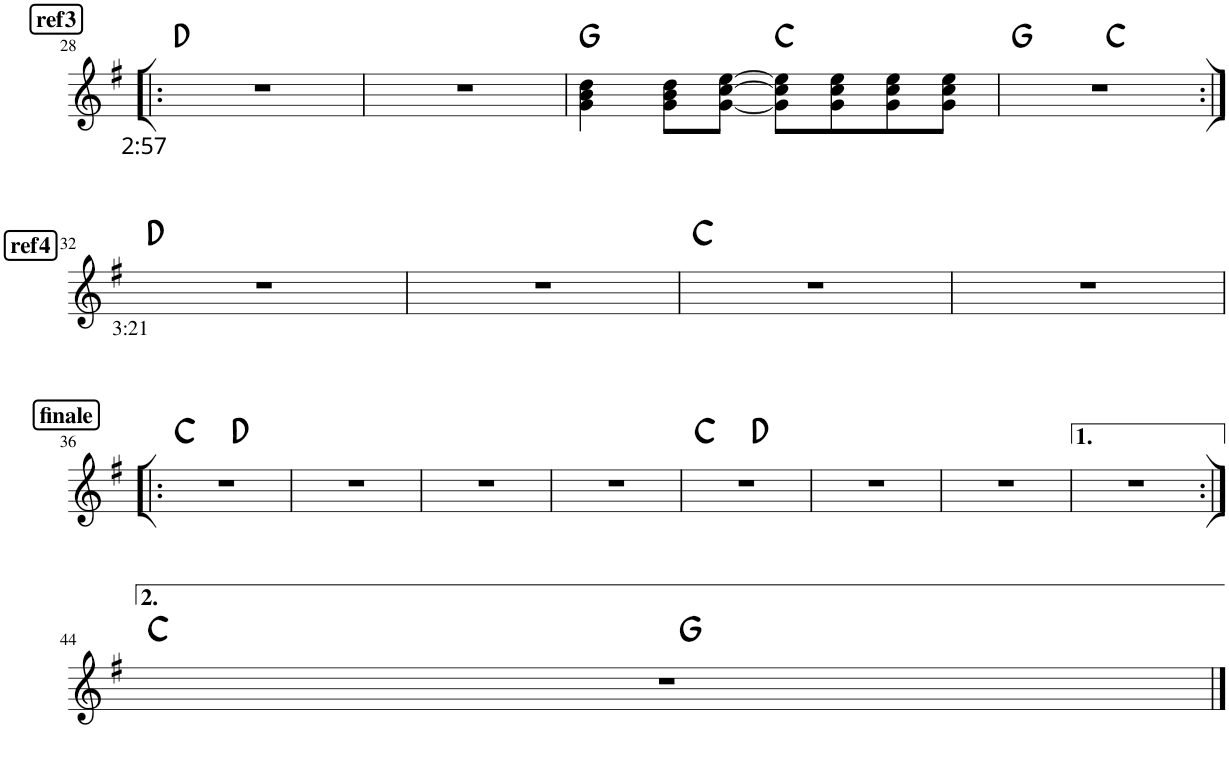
**kern	**harte
*part1	*part1
*staff1	*
*I"Piano	*
*I'Pno.	*
!!LO:PB:g=z
*clefG2	*
*k[f#]	*
*M4/4	*
!!LO:REH:place=s1:a:B:cj:fs=11:t=ref3
=28!|:	=28!|:
!LO:TX:b:t=2&colon;57	!
1r	D:maj
=29	=29
1r	.
=30	=30
4g\ 4b\ 4dd\	G:maj
8g\ 8b\ 8dd\L	.
[8g\ [8cc\ [8ee\J	.
8g\] 8cc\] 8ee\]L	C:maj
8g\ 8cc\ 8ee\	.
8g\ 8cc\ 8ee\	.
8g\ 8cc\ 8ee\J	.
=31	=31
*^	*
1r	2ryy	G:maj
.	2ryy	C:maj
!!LO:LB:g=z	!!
!!LO:REH:place=s1:a:B:cj:fs=11:t=ref4	!!
=32:|!	=32:|!	=32:|!
!LO:TX:b:t=3&colon;21	!	!
*v	*v	*
1r	D:maj
=33	=33
1r	.
=34	=34
1r	C:maj
=35	=35
1r	.
!!LO:LB:g=z
!!LO:REH:place=s1:a:B:cj:fs=11:t=finale
=36!|:	=36!|:
*^	*
1r	2ryy	C:maj
.	2ryy	D:maj
*v	*v	*
=37	=37
1r	.
=38	=38
1r	.
=39	=39
1r	.
=40	=40
*^	*
1r	2ryy	C:maj
.	2ryy	D:maj
*v	*v	*
=41	=41
1r	.
=42	=42
1r	.
=43	=43
1r	.
!!LO:LB:g=z
=44:|!	=44:|!
*^	*
1r	2ryy	C:maj
.	2ryy	G:maj
*v	*v	*
==	==
*-	*-
